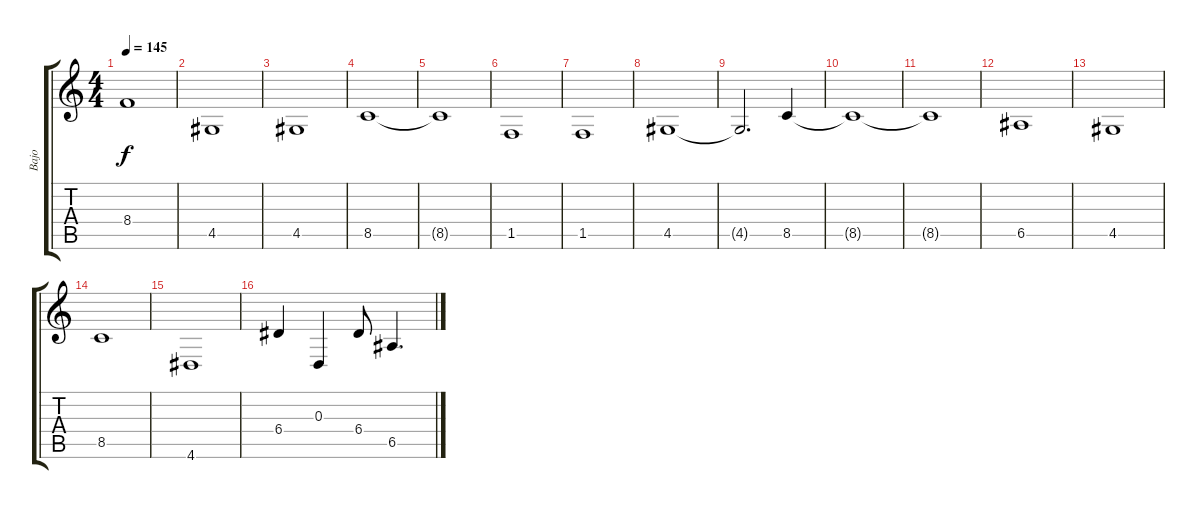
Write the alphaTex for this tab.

\track ("Bajo" "Bajo") {instrument electricbassfinger}
\staff {score tabs}
\tuning (B3 G3 D2 A2 E2 B1) {hide}
\ts (4 4)
\tempo 145
\clef g2
\ks c
8.4.1{dy f} |
4.5.1 |
4.5.1 |
8.5.1 |
8.5{t}.1 |
1.5.1 |
1.5.1 |
4.5.1 |
4.5{t}.2{d} 8.5.4 |
8.5{t}.1 |
8.5{t}.1 |
6.5.1 |
4.5.1 |
8.5.1 |
4.6.1 |
6.4.4 0.3.4 6.4.8 6.5.4{d}
